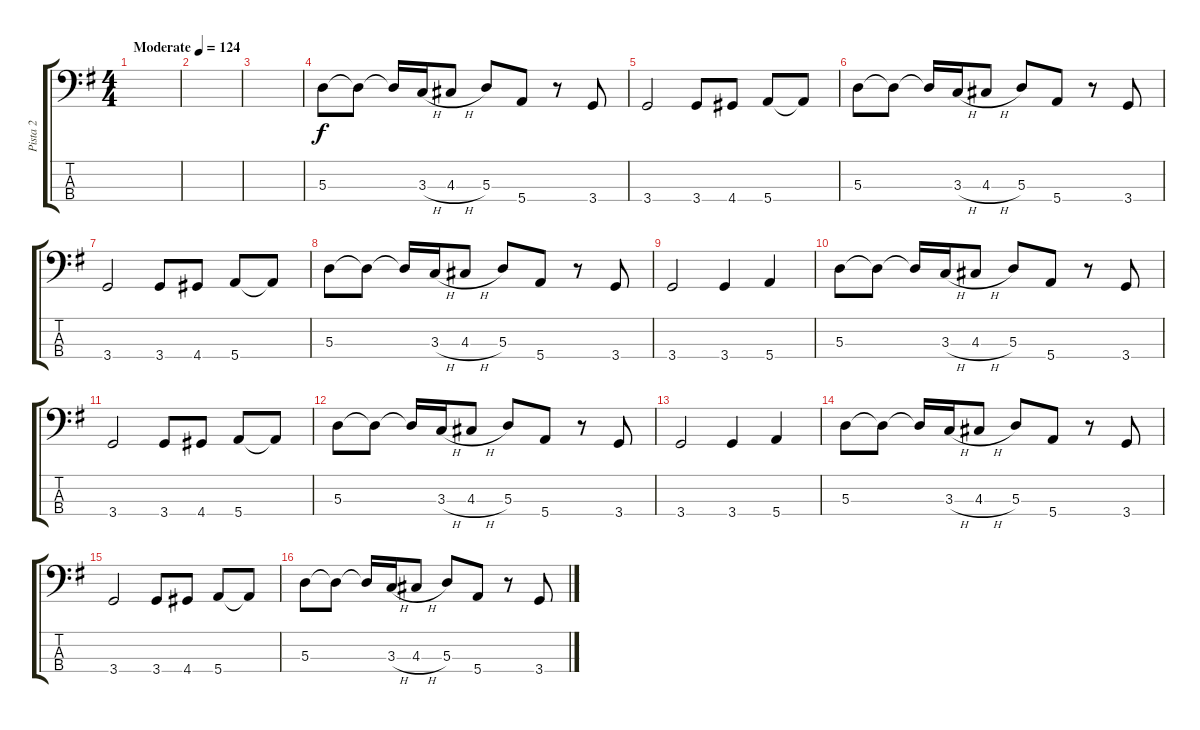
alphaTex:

\track ("Pista 2" "Pista 2") {instrument electricbassfinger}
\staff {score tabs}
\tuning (G2 D2 A1 E1) {hide}
\ts (4 4)
\tempo (124 "Moderate")
\clef f4
\ks g
|
|
|
5.3.8 5.3{t}.8 5.3{t}.16 3.3{h}.16 4.3{h}.8 5.3.8 5.4.8 r.8 3.4.8 |
3.4.2 3.4.8 4.4.8 5.4.8 5.4{t}.8 |
5.3.8 5.3{t}.8 5.3{t}.16 3.3{h}.16 4.3{h}.8 5.3.8 5.4.8 r.8 3.4.8 |
3.4.2 3.4.8 4.4.8 5.4.8 5.4{t}.8 |
5.3.8 5.3{t}.8 5.3{t}.16 3.3{h}.16 4.3{h}.8 5.3.8 5.4.8 r.8 3.4.8 |
3.4.2 3.4.4 5.4.4 |
5.3.8 5.3{t}.8 5.3{t}.16 3.3{h}.16 4.3{h}.8 5.3.8 5.4.8 r.8 3.4.8 |
3.4.2 3.4.8 4.4.8 5.4.8 5.4{t}.8 |
5.3.8 5.3{t}.8 5.3{t}.16 3.3{h}.16 4.3{h}.8 5.3.8 5.4.8 r.8 3.4.8 |
3.4.2 3.4.4 5.4.4 |
5.3.8 5.3{t}.8 5.3{t}.16 3.3{h}.16 4.3{h}.8 5.3.8 5.4.8 r.8 3.4.8 |
3.4.2 3.4.8 4.4.8 5.4.8 5.4{t}.8 |
5.3.8 5.3{t}.8 5.3{t}.16 3.3{h}.16 4.3{h}.8 5.3.8 5.4.8 r.8 3.4.8
